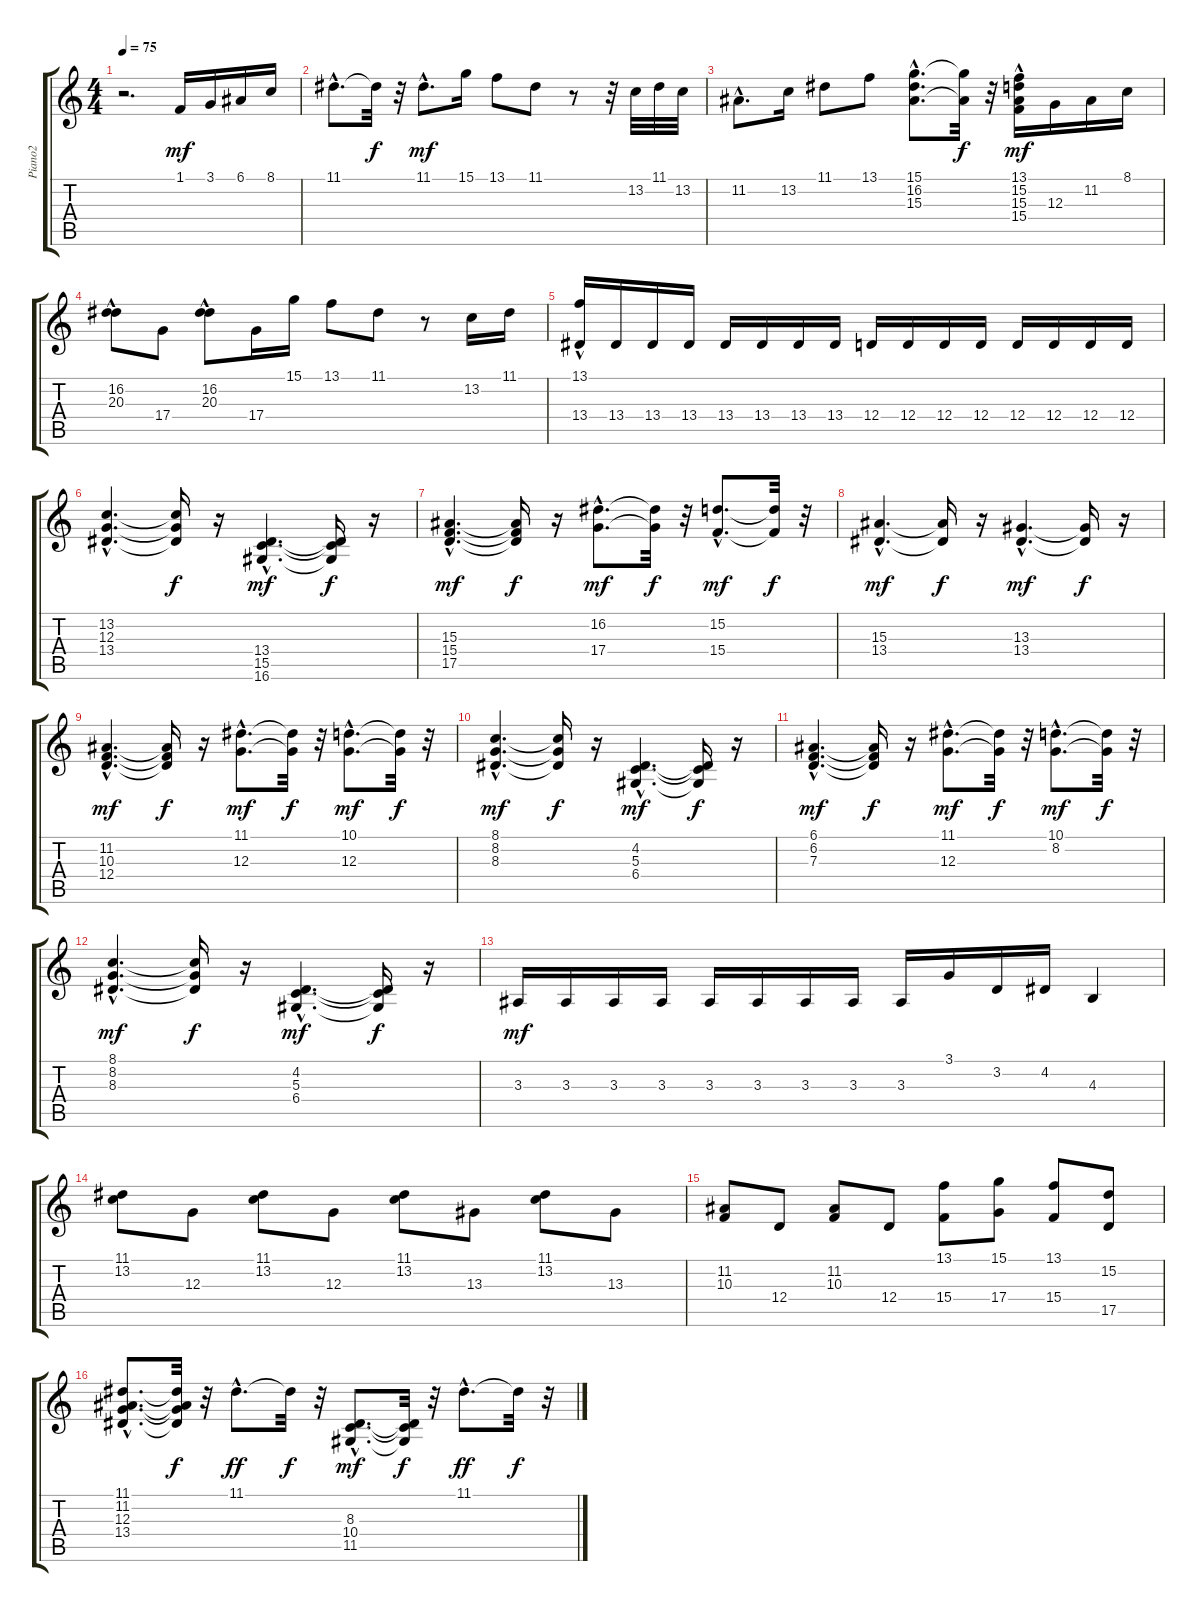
\track ("Piano2" "Piano2") {instrument acousticgrandpiano}
\staff {score tabs}
\tuning (E4 B3 G3 D3 A2 E2) {hide}
\ts (4 4)
\tempo 75
\clef g2
\ks c
r.2{d dy mf instrument acousticgrandpiano} 1.1.16 3.1.16 6.1.16 8.1.16 |
11.1{hac}.8{d} 11.1{t}.32{dy f} r.32 11.1{hac}.8{d dy mf} 15.1.16 13.1.8 11.1.8 r.8 r.32 13.2.32 11.1.32 13.2.32 |
11.2{hac}.8{d} 13.2.16 11.1.8 13.1.8 (15.1{hac} 16.2 15.3{hac}).8{d} (15.1{t} 15.3{t}).32{dy f} r.32 (13.1{hac} 15.2 15.3 15.4).16{dy mf} 12.3.16 11.2.16 8.1.16 |
(16.2{hac} 20.3{hac}).8 17.4.8 (16.2{hac} 20.3{hac}).8 17.4.16 15.1.16 13.1.8 11.1.8 r.8 13.2.16 11.1.16 |
(13.1{hac} 13.4).16 13.4.16 13.4.16 13.4.16 13.4.16 13.4.16 13.4.16 13.4.16 12.4.16 12.4.16 12.4.16 12.4.16 12.4.16 12.4.16 12.4.16 12.4.16 |
(13.2{hac} 12.3{hac} 13.4{hac}).4{d} (13.2{t} 12.3{t} 13.4{t}).16{dy f} r.16 (13.4{hac} 15.5{hac} 16.6{hac}).4{d dy mf} (13.4{t} 15.5{t} 16.6{t}).16{dy f} r.16 |
(15.3{hac} 15.4{hac} 17.5{hac}).4{d dy mf} (15.3{t} 15.4{t} 17.5{t}).16{dy f} r.16 (16.2{hac} 17.4{hac}).8{d dy mf} (16.2{t} 17.4{t}).32{dy f} r.32 (15.2{hac} 15.4{hac}).8{d dy mf} (15.2{t} 15.4{t}).32{dy f} r.32 |
(15.3{hac} 13.4{hac}).4{d dy mf} (15.3{t} 13.4{t}).16{dy f} r.16 (13.3{hac} 13.4{hac}).4{d dy mf} (13.3{t} 13.4{t}).16{dy f} r.16 |
(11.2{hac} 10.3{hac} 12.4{hac}).4{d dy mf} (11.2{t} 10.3{t} 12.4{t}).16{dy f} r.16 (11.1{hac} 12.3{hac}).8{d dy mf} (11.1{t} 12.3{t}).32{dy f} r.32 (10.1{hac} 12.3{hac}).8{d dy mf} (10.1{t} 12.3{t}).32{dy f} r.32 |
(8.1{hac} 8.2{hac} 8.3{hac}).4{d dy mf} (8.1{t} 8.2{t} 8.3{t}).16{dy f} r.16 (4.2{hac} 5.3{hac} 6.4{hac}).4{d dy mf} (4.2{t} 5.3{t} 6.4{t}).16{dy f} r.16 |
(6.1{hac} 6.2{hac} 7.3{hac}).4{d dy mf} (6.1{t} 6.2{t} 7.3{t}).16{dy f} r.16 (11.1{hac} 12.3{hac}).8{d dy mf} (11.1{t} 12.3{t}).32{dy f} r.32 (10.1{hac} 8.2{hac}).8{d dy mf} (10.1{t} 8.2{t}).32{dy f} r.32 |
(8.1{hac} 8.2{hac} 8.3{hac}).4{d dy mf} (8.1{t} 8.2{t} 8.3{t}).16{dy f} r.16 (4.2{hac} 5.3{hac} 6.4{hac}).4{d dy mf} (4.2{t} 5.3{t} 6.4{t}).16{dy f} r.16 |
3.3.16{dy mf} 3.3.16 3.3.16 3.3.16 3.3.16 3.3.16 3.3.16 3.3.16 3.3.16 3.1.16 3.2.16 4.2.16 4.3.4 |
(11.1 13.2).8 12.3.8 (11.1 13.2).8 12.3.8 (11.1 13.2).8 13.3.8 (11.1 13.2).8 13.3.8 |
(11.2 10.3).8 12.4.8 (11.2 10.3).8 12.4.8 (13.1 15.4).8 (15.1 17.4).8 (13.1 15.4).8 (15.2 17.5).8 |
(11.1{hac} 11.2{hac} 12.3{hac} 13.4{hac}).8{d} (11.1{t} 11.2{t} 12.3{t} 13.4{t}).32{dy f} r.32 11.1{hac}.8{d dy ff} 11.1{t}.32{dy f} r.32 (8.3{hac} 10.4{hac} 11.5{hac}).8{d dy mf} (8.3{t} 10.4{t} 11.5{t}).32{dy f} r.32 11.1{hac}.8{d dy ff} 11.1{t}.32{dy f} r.32
